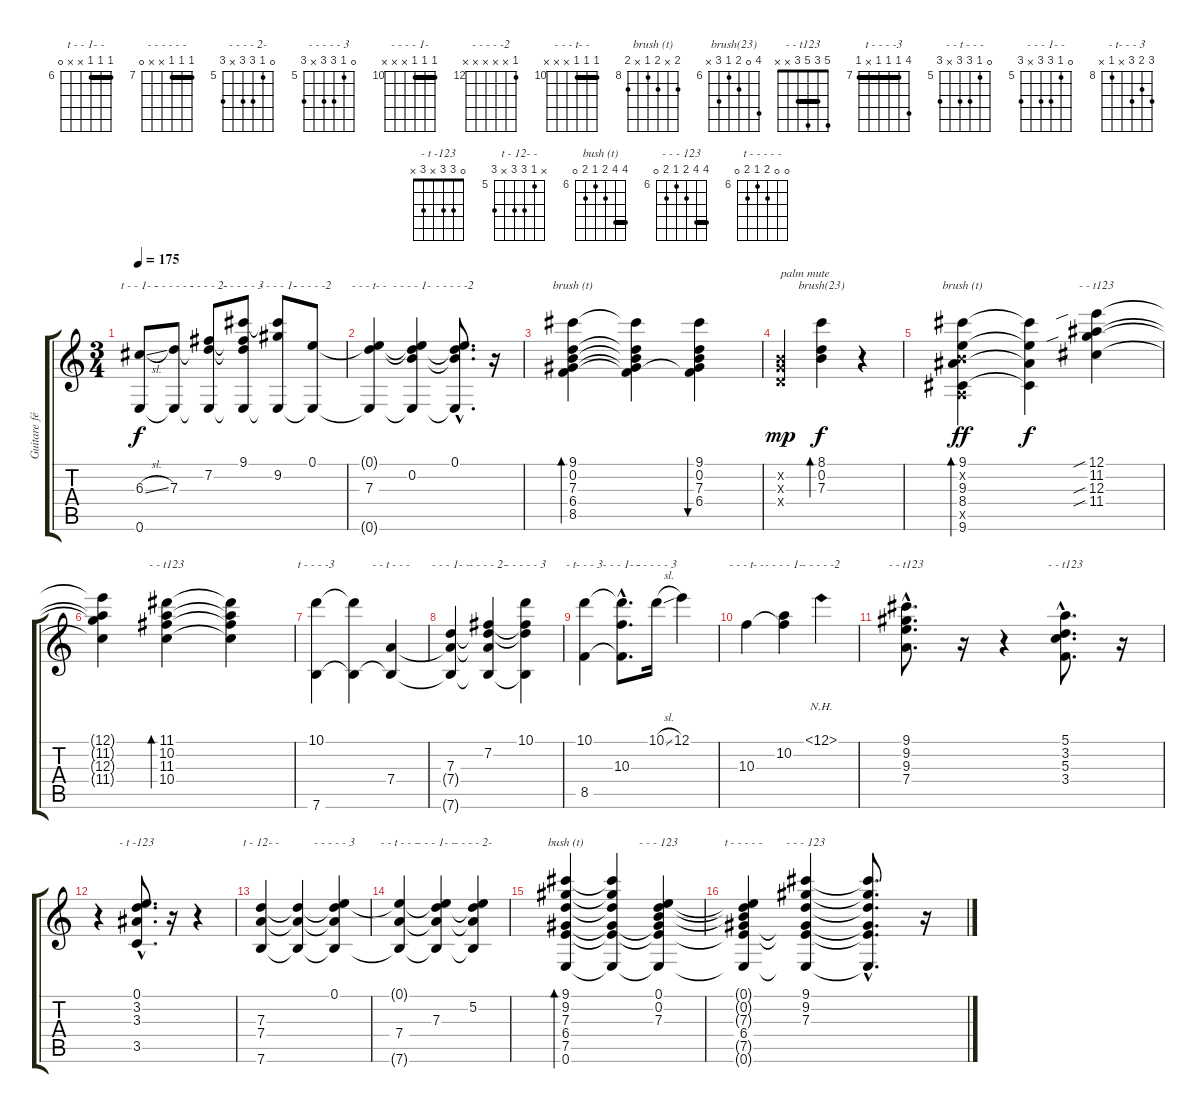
\track ("Guitare février 2003" "Guitare fé") {instrument acousticguitarnylon}
\staff {score tabs}
\tuning (E4 B3 G3 D3 A2 E2) {hide}
\chord ("t - - 1- -" 6 6 6 x x 0) {firstfret 6 barre 6}
\chord ("- - - - - -" 7 7 7 x x 0) {firstfret 7 barre 7}
\chord ("- - - - 2-" 7 7 7 x x 0) {firstfret 7 barre 7}
\chord ("- - - - - 3" 9 9 7 x x 0) {firstfret 7 barre 9}
\chord ("- - - - 1-" 9 9 7 x x 0) {firstfret 7 barre 9}
\chord ("- - - - -2" 0 x x x x x)
\chord ("- - - t- -" x x 7 x x x) {firstfret 7}
\chord ("- - - - 1-" x x 7 x x x) {firstfret 7}
\chord ("- - - - -2" x x 7 x x x) {firstfret 7}
\chord ("brush (t)" 9 0 7 6 8 x) {firstfret 6}
\chord ("brush(23)" 9 0 7 6 8 x) {firstfret 6}
\chord ("brush (t)" 9 x 9 8 x 9) {firstfret 8}
\chord ("- - t123" 12 11 12 11 x x) {firstfret 11}
\chord ("- - t123" 11 10 11 10 x x) {firstfret 10}
\chord ("t - - - -3" 10 7 7 7 x 7) {firstfret 7 barre 7}
\chord ("- - t - - -" 10 7 7 7 x 7) {firstfret 7 barre 7}
\chord ("- - - 1- -" 10 7 7 7 x 7) {firstfret 7 barre 7}
\chord ("- - - - 2-" 10 7 7 7 x 7) {firstfret 7 barre 7}
\chord ("- - - - - 3" 10 7 7 7 x 7) {firstfret 7 barre 7}
\chord ("- t- - - 3" 10 9 10 x 8 x) {firstfret 8 barre 8}
\chord ("- - - 1- -" 10 9 10 x 8 x) {firstfret 8 barre 8}
\chord ("- - - - - 3" 10 9 10 x 8 x) {firstfret 8 barre 8}
\chord ("- - - t- -" 10 10 10 x x x) {firstfret 10 barre 10}
\chord ("- - - - 1-" 10 10 10 x x x) {firstfret 10 barre 10}
\chord ("- - - - -2" 12 x x x x x) {firstfret 12}
\chord ("- - t123" 9 9 9 7 x x) {firstfret 7 barre 9}
\chord ("- - t123" 5 3 5 3 x x) {barre 3}
\chord ("- t -123" 0 3 3 x 3 x)
\chord ("t - 12- -" x 5 7 7 x 7) {firstfret 5}
\chord ("- - - - - 3" 0 5 7 7 x 7) {firstfret 5}
\chord ("- - t - - -" 0 5 7 7 x 7) {firstfret 5}
\chord ("- - - 1- -" 0 5 7 7 x 7) {firstfret 5}
\chord ("- - - - 2-" 0 5 7 7 x 7) {firstfret 5}
\chord ("bush (t)" 9 9 7 6 7 0) {firstfret 6 barre 9}
\chord ("- - - 123" 0 0 7 6 7 0) {firstfret 6}
\chord ("t - - - - -" 0 0 7 6 7 0) {firstfret 6}
\chord ("- - - 123" 9 9 7 6 7 0) {firstfret 6 barre 9}
\ts (3 4)
\tempo 175
\clef g2
\ks c
(6.3{sl} 0.6).8{ch "t - - 1- -" dy f} (7.3 0.6{t}).8{ch "- - - - - -"} (7.2 7.3{t} 0.6{t}).8{ch "- - - - 2-"} (9.1 7.2{t} 7.3{t} 0.6{t}).8{ch "- - - - - 3"} (9.1{t} 9.2 0.6{t}).8{ch "- - - - 1-"} (0.1 0.6{t}).8{ch "- - - - -2"} |
(0.1{t} 7.3 0.6{t}).4{ch "- - - t- -"} (0.1{t} 0.2 7.3{t} 0.6{t}).4{ch "- - - - 1-"} (0.1{hac} 0.2{hac t} 7.3{hac t} 0.6{hac t}).8{d ch "- - - - -2"} r.16 |
(9.1 0.2 7.3 6.4 8.5).4{bd 480 ch "brush (t)"} (9.1{t} 0.2{t} 7.3{t} 6.4{t} 8.5{t}).4 (9.1 0.2 7.3 6.4 8.5{t}).4{bu 30} |
(0.2{x} 0.3{x} 0.4{x}).4{txt "palm mute" dy mp} (8.1 0.2 7.3).4{bd 30 ch "brush(23)" dy f} r.4 |
(9.1 0.2{x} 9.3 8.4 0.5{x} 9.6).4{bd 30 ch "brush (t)" dy ff} (9.1{t} 9.3{t} 8.4{t} 9.6{t}).4{dy f} (12.1{sib} 11.2 12.3{sib} 11.4{sib}).4{ch "- - t123"} |
(12.1{t} 11.2{t} 12.3{t} 11.4{t}).4 (11.1 10.2 11.3 10.4).4{bd 240 ch "- - t123"} (11.1{t} 10.2{t} 11.3{t} 10.4{t}).4 |
(10.1 7.6).4{ch "t - - - -3"} (10.1{t} 7.6{t}).4 (7.4 7.6{t}).4{ch "- - t - - -"} |
(7.3 7.4{t} 7.6{t}).4{ch "- - - 1- -"} (7.2 7.3{t} 7.4{t} 7.6{t}).4{ch "- - - - 2-"} (10.1 7.2{t} 7.3{t} 7.6{t}).4{ch "- - - - - 3"} |
(10.1 8.5).4{ch "- t- - - 3"} (10.1{hac t} 10.3{hac} 8.5{hac t}).8{d ch "- - - 1- -"} 10.1{sl}.16{ch "- - - - - 3"} 12.1.4 |
10.3.4{ch "- - - t- -"} (10.2 10.3{t}).4{ch "- - - - 1-"} 12.1{nh}.4{ch "- - - - -2"} |
(9.1{hac} 9.2{hac} 9.3{hac} 7.4{hac}).8{d ch "- - t123"} r.16 r.4 (5.1{hac} 3.2{hac} 5.3{hac} 3.4{hac}).8{d ch "- - t123"} r.16 |
r.4 (0.1{hac} 3.2{hac} 3.3{hac} 3.5{hac}).8{d ch "- t -123"} r.16 r.4 |
(7.3 7.4 7.6).4{ch "t - 12- -"} (7.3{t} 7.4{t} 7.6{t}).4 (0.1 7.3{t} 7.4{t} 7.6{t}).4{ch "- - - - - 3"} |
(0.1{t} 7.4 7.6{t}).4{ch "- - t - - -"} (0.1{t} 7.3 7.4{t} 7.6{t}).4{ch "- - - 1- -"} (5.2 7.3{t} 7.4{t} 7.6{t}).4{ch "- - - - 2-"} |
(9.1 9.2 7.3 6.4 7.5 0.6).4{bd 480 ch "bush (t)"} (9.1{t} 9.2{t} 7.3{t} 6.4{t} 7.5{t} 0.6{t}).4 (0.1 0.2 7.3 6.4{t} 7.5{t} 0.6{t}).4{ch "- - - 123"} |
(0.1{t} 0.2{t} 7.3{t} 6.4 7.5{t} 0.6{t}).4{ch "t - - - - -"} (9.1 9.2 7.3 6.4{t} 7.5{t} 0.6{t}).4{ch "- - - 123"} (9.1{hac t} 9.2{hac t} 7.3{hac t} 6.4{hac t} 7.5{hac t} 0.6{hac t}).8{d} r.16
